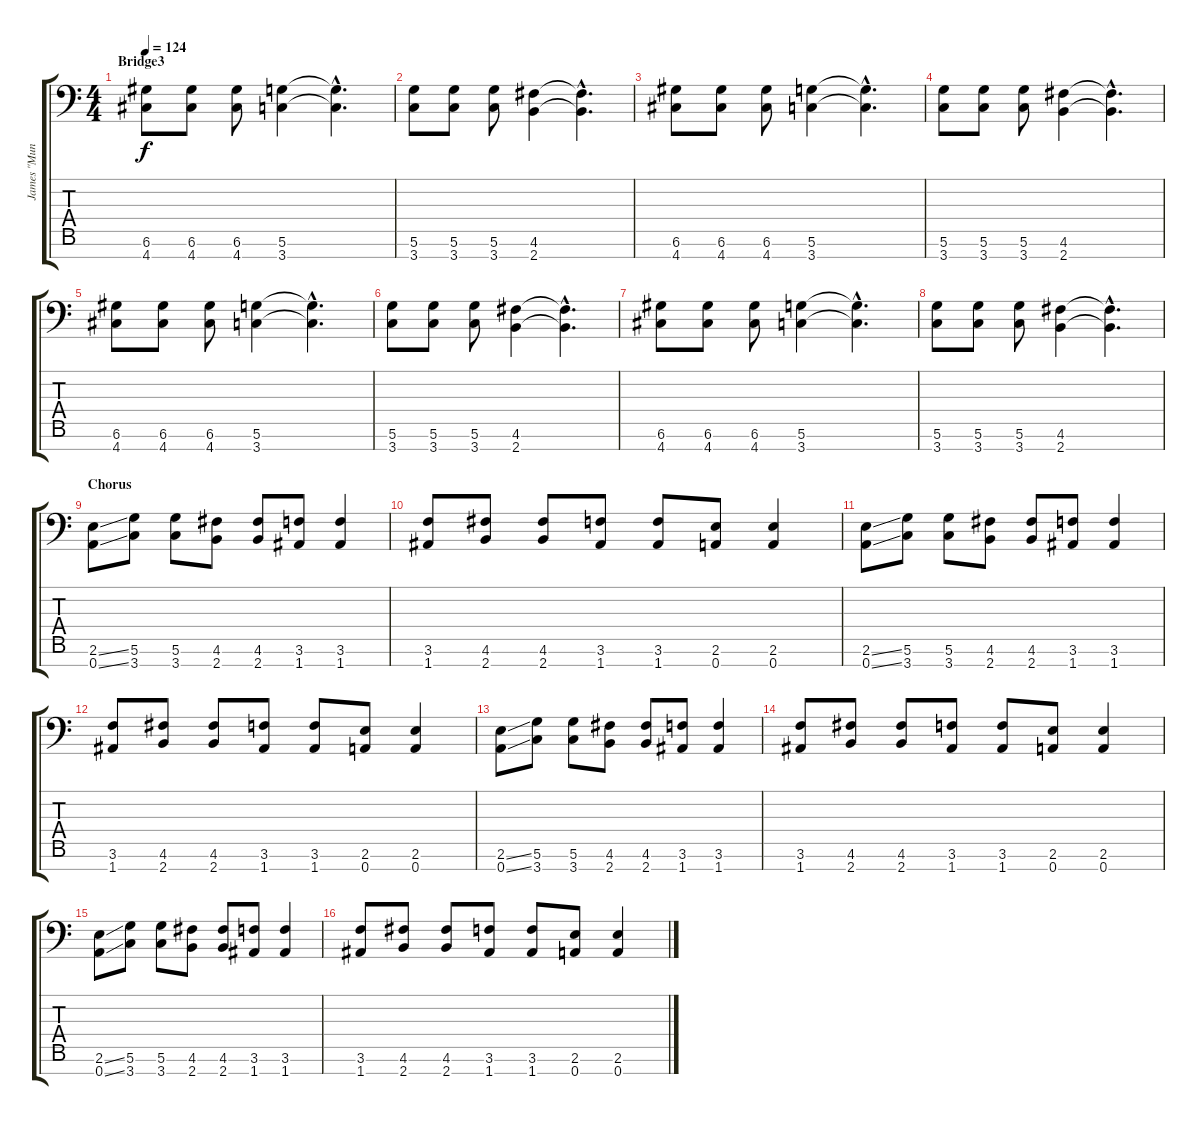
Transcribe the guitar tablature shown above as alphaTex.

\track ("James \"Munky\" Shaffer" "James \"Mun") {instrument overdrivenguitar}
\staff {score tabs}
\tuning (D4 A3 F3 C3 G2 D2 A1) {hide}
\ts (4 4)
\section ("" "Bridge3")
\tempo 124
\clef f4
\ks c
(6.6 4.7).8{dy f} (6.6 4.7).8 (6.6 4.7).8 (5.6 3.7).4 (5.6{hac t} 3.7{hac t}).4{d} |
(5.6 3.7).8 (5.6 3.7).8 (5.6 3.7).8 (4.6 2.7).4 (4.6{hac t} 2.7{hac t}).4{d} |
(6.6 4.7).8 (6.6 4.7).8 (6.6 4.7).8 (5.6 3.7).4 (5.6{hac t} 3.7{hac t}).4{d} |
(5.6 3.7).8 (5.6 3.7).8 (5.6 3.7).8 (4.6 2.7).4 (4.6{hac t} 2.7{hac t}).4{d} |
(6.6 4.7).8 (6.6 4.7).8 (6.6 4.7).8 (5.6 3.7).4 (5.6{hac t} 3.7{hac t}).4{d} |
(5.6 3.7).8 (5.6 3.7).8 (5.6 3.7).8 (4.6 2.7).4 (4.6{hac t} 2.7{hac t}).4{d} |
(6.6 4.7).8 (6.6 4.7).8 (6.6 4.7).8 (5.6 3.7).4 (5.6{hac t} 3.7{hac t}).4{d} |
(5.6 3.7).8 (5.6 3.7).8 (5.6 3.7).8 (4.6 2.7).4 (4.6{hac t} 2.7{hac t}).4{d} |
\section ("" "Chorus")
(2.6{ss} 0.7{ss}).8{volume 13} (5.6 3.7).8 (5.6 3.7).8 (4.6 2.7).8 (4.6 2.7).8 (3.6 1.7).8 (3.6 1.7).4 |
(3.6 1.7).8 (4.6 2.7).8 (4.6 2.7).8 (3.6 1.7).8 (3.6 1.7).8 (2.6 0.7).8 (2.6 0.7).4 |
(2.6{ss} 0.7{ss}).8 (5.6 3.7).8 (5.6 3.7).8 (4.6 2.7).8 (4.6 2.7).8 (3.6 1.7).8 (3.6 1.7).4 |
(3.6 1.7).8 (4.6 2.7).8 (4.6 2.7).8 (3.6 1.7).8 (3.6 1.7).8 (2.6 0.7).8 (2.6 0.7).4 |
(2.6{ss} 0.7{ss}).8 (5.6 3.7).8 (5.6 3.7).8 (4.6 2.7).8 (4.6 2.7).8 (3.6 1.7).8 (3.6 1.7).4 |
(3.6 1.7).8 (4.6 2.7).8 (4.6 2.7).8 (3.6 1.7).8 (3.6 1.7).8 (2.6 0.7).8 (2.6 0.7).4 |
(2.6{ss} 0.7{ss}).8 (5.6 3.7).8 (5.6 3.7).8 (4.6 2.7).8 (4.6 2.7).8 (3.6 1.7).8 (3.6 1.7).4 |
(3.6 1.7).8 (4.6 2.7).8 (4.6 2.7).8 (3.6 1.7).8 (3.6 1.7).8 (2.6 0.7).8 (2.6 0.7).4
